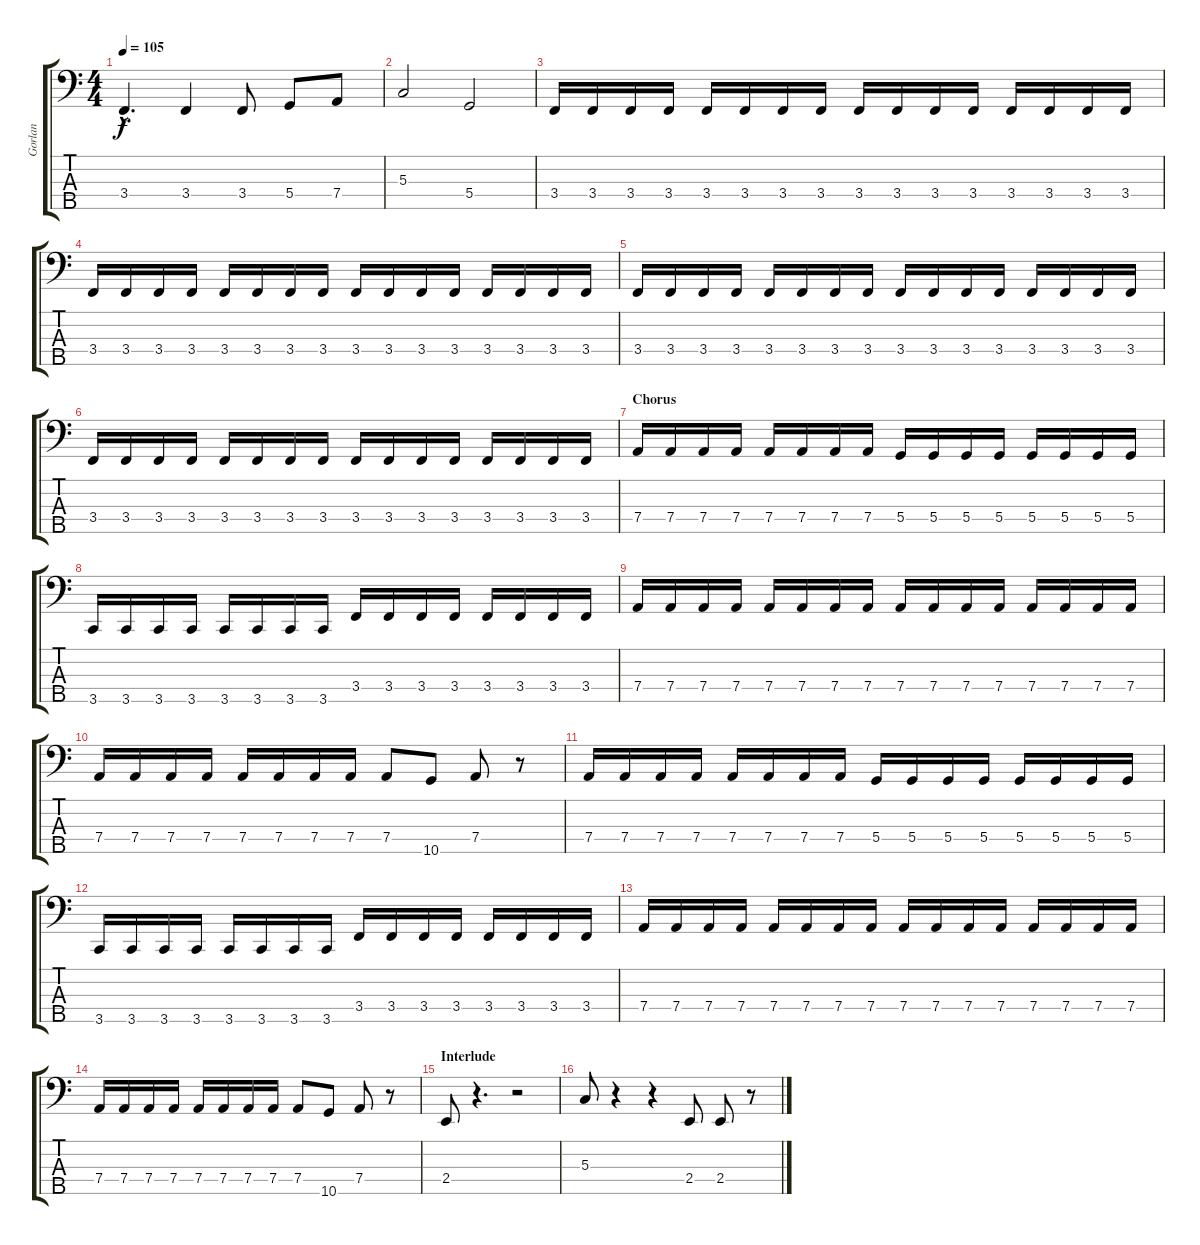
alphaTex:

\track ("Gorlan" "Gorlan") {instrument electricbasspick}
\staff {score tabs}
\tuning (F2 C2 G1 D1 A0) {hide}
\ts (4 4)
\tempo 105
\clef f4
\ks c
3.4{hac}.4{d dy f} 3.4.4 3.4.8 5.4.8 7.4.8 |
5.3.2 5.4.2 |
3.4.16 3.4.16 3.4.16 3.4.16 3.4.16 3.4.16 3.4.16 3.4.16 3.4.16 3.4.16 3.4.16 3.4.16 3.4.16 3.4.16 3.4.16 3.4.16 |
3.4.16 3.4.16 3.4.16 3.4.16 3.4.16 3.4.16 3.4.16 3.4.16 3.4.16 3.4.16 3.4.16 3.4.16 3.4.16 3.4.16 3.4.16 3.4.16 |
3.4.16 3.4.16 3.4.16 3.4.16 3.4.16 3.4.16 3.4.16 3.4.16 3.4.16 3.4.16 3.4.16 3.4.16 3.4.16 3.4.16 3.4.16 3.4.16 |
3.4.16 3.4.16 3.4.16 3.4.16 3.4.16 3.4.16 3.4.16 3.4.16 3.4.16 3.4.16 3.4.16 3.4.16 3.4.16 3.4.16 3.4.16 3.4.16 |
\section ("" "Chorus")
7.4.16 7.4.16 7.4.16 7.4.16 7.4.16 7.4.16 7.4.16 7.4.16 5.4.16 5.4.16 5.4.16 5.4.16 5.4.16 5.4.16 5.4.16 5.4.16 |
3.5.16 3.5.16 3.5.16 3.5.16 3.5.16 3.5.16 3.5.16 3.5.16 3.4.16 3.4.16 3.4.16 3.4.16 3.4.16 3.4.16 3.4.16 3.4.16 |
7.4.16 7.4.16 7.4.16 7.4.16 7.4.16 7.4.16 7.4.16 7.4.16 7.4.16 7.4.16 7.4.16 7.4.16 7.4.16 7.4.16 7.4.16 7.4.16 |
7.4.16 7.4.16 7.4.16 7.4.16 7.4.16 7.4.16 7.4.16 7.4.16 7.4.8 10.5.8 7.4.8 r.8 |
7.4.16 7.4.16 7.4.16 7.4.16 7.4.16 7.4.16 7.4.16 7.4.16 5.4.16 5.4.16 5.4.16 5.4.16 5.4.16 5.4.16 5.4.16 5.4.16 |
3.5.16 3.5.16 3.5.16 3.5.16 3.5.16 3.5.16 3.5.16 3.5.16 3.4.16 3.4.16 3.4.16 3.4.16 3.4.16 3.4.16 3.4.16 3.4.16 |
7.4.16 7.4.16 7.4.16 7.4.16 7.4.16 7.4.16 7.4.16 7.4.16 7.4.16 7.4.16 7.4.16 7.4.16 7.4.16 7.4.16 7.4.16 7.4.16 |
7.4.16 7.4.16 7.4.16 7.4.16 7.4.16 7.4.16 7.4.16 7.4.16 7.4.8 10.5.8 7.4.8 r.8 |
\section ("" "Interlude")
2.4.8 r.4{d} r.2 |
5.3.8 r.4 r.4 2.4.8 2.4.8 r.8
